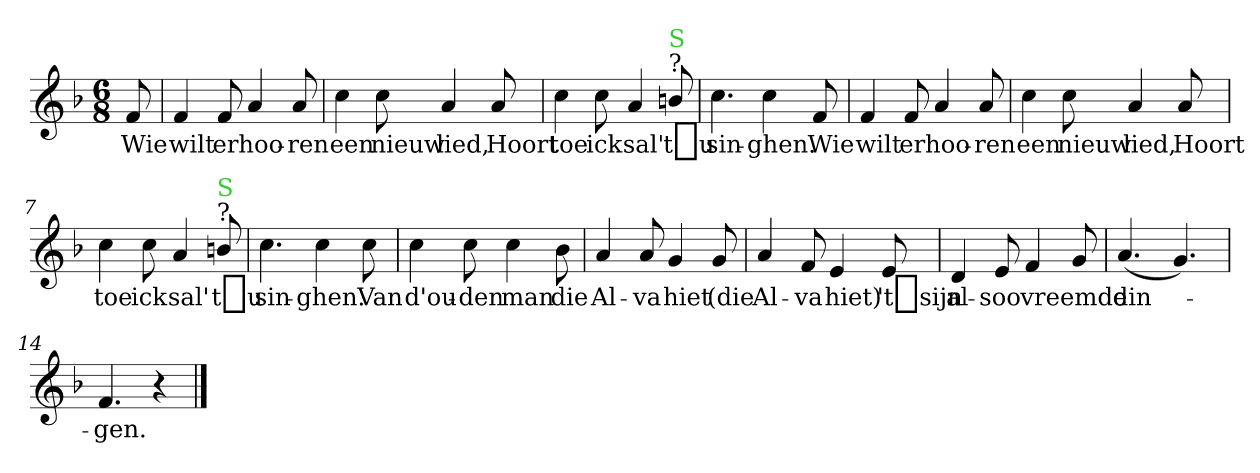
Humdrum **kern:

**kern	**text
*part1	*part1
*staff1	*staff1
*k[b-]	*
*F:	*
*M6/8	*
=	=
8f	Wie
=1	=1
4f	wilt
8f	er
4a	hoo-
8a	-ren
=2	=2
4cc	een
8cc	nieuw
4a	lied,
8a	Hoort
=3	=3
4cc	toe
8cc	ick
4a	sal'
!LO:TX:a:t=?	!
!LO:TX:a:color=limegreen:t=S	!
8bn/	t_u
=4	=4
4.cc	sin-
4cc	-ghen.
8f	Wie
=5	=5
4f	wilt
8f	er
4a	hoo-
8a	-ren
=6	=6
4cc	een
8cc	nieuw
4a	lied,
8a	Hoort
=7	=7
4cc	toe
8cc	ick
4a	sal'
!LO:TX:a:t=?	!
!LO:TX:a:color=limegreen:t=S	!
8bn/	t_u
=8	=8
4.cc	sin-
4cc	-ghen.
8cc	Van
=9	=9
4cc	d'ou-
8cc	-den
4cc	man
8b-	die
=10	=10
4a	Al-
8a	-va
4g	hiet
8g	(die
=11	=11
4a	Al-
8f	-va
4e	hiet)
8e	't_sijn
=12	=12
4d	al-
8e	-soo
4f	vreemde
8g	.
=13	=13
(4.a	din-
4.g)	.
=14	=14
4.f	-gen.
4r	.
==	==
*-	*-
